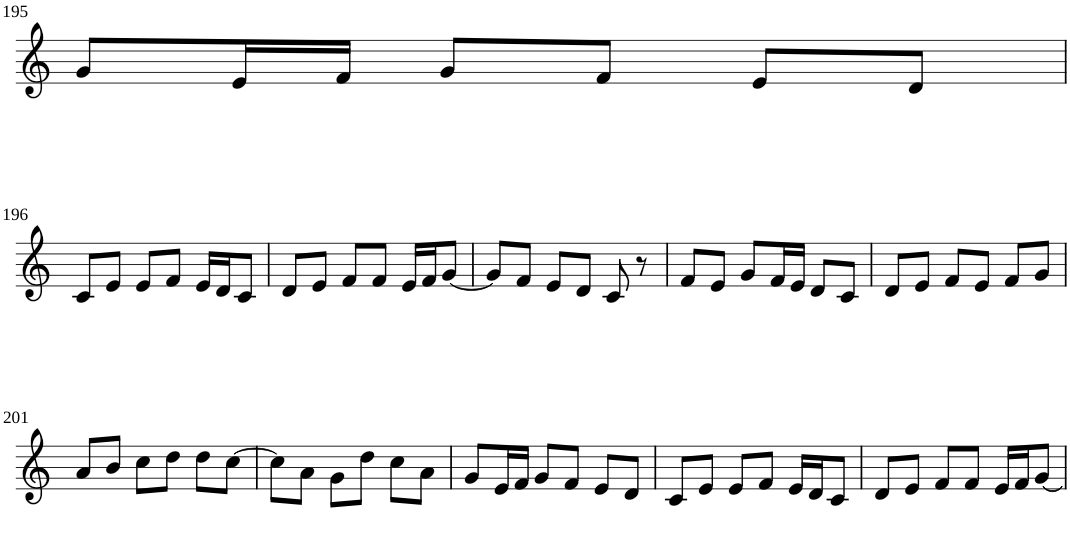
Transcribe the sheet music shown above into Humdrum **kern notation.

**kern
*part1
*staff1
*I"Violin
!!LO:PB:g=z
*clefG2
*k[]
*M3/4
=195
8g/L
16e/L
16f/JJ
8g/L
8f/J
8e/L
8d/J
!!LO:LB:g=z
=196
8c/L
8e/J
8e/L
8f/J
16e/LL
16d/J
8c/J
=197
8d/L
8e/J
8f/L
8f/J
16e/LL
16f/J
[8g/J
=198
8g/L]
8f/J
8e/L
8d/J
8c/
8r
=199
8f/L
8e/J
8g/L
16f/L
16e/JJ
8d/L
8c/J
=200
8d/L
8e/J
8f/L
8e/J
8f/L
8g/J
!!LO:LB:g=z
=201
8a/L
8b/J
8cc\L
8dd\J
8dd\L
[8cc\J
=202
8cc\L]
8a\J
8g\L
8dd\J
8cc\L
8a\J
=203
8g/L
16e/L
16f/JJ
8g/L
8f/J
8e/L
8d/J
=204
8c/L
8e/J
8e/L
8f/J
16e/LL
16d/J
8c/J
=205
8d/L
8e/J
8f/L
8f/J
16e/LL
16f/J
[8g/J
=
*-
